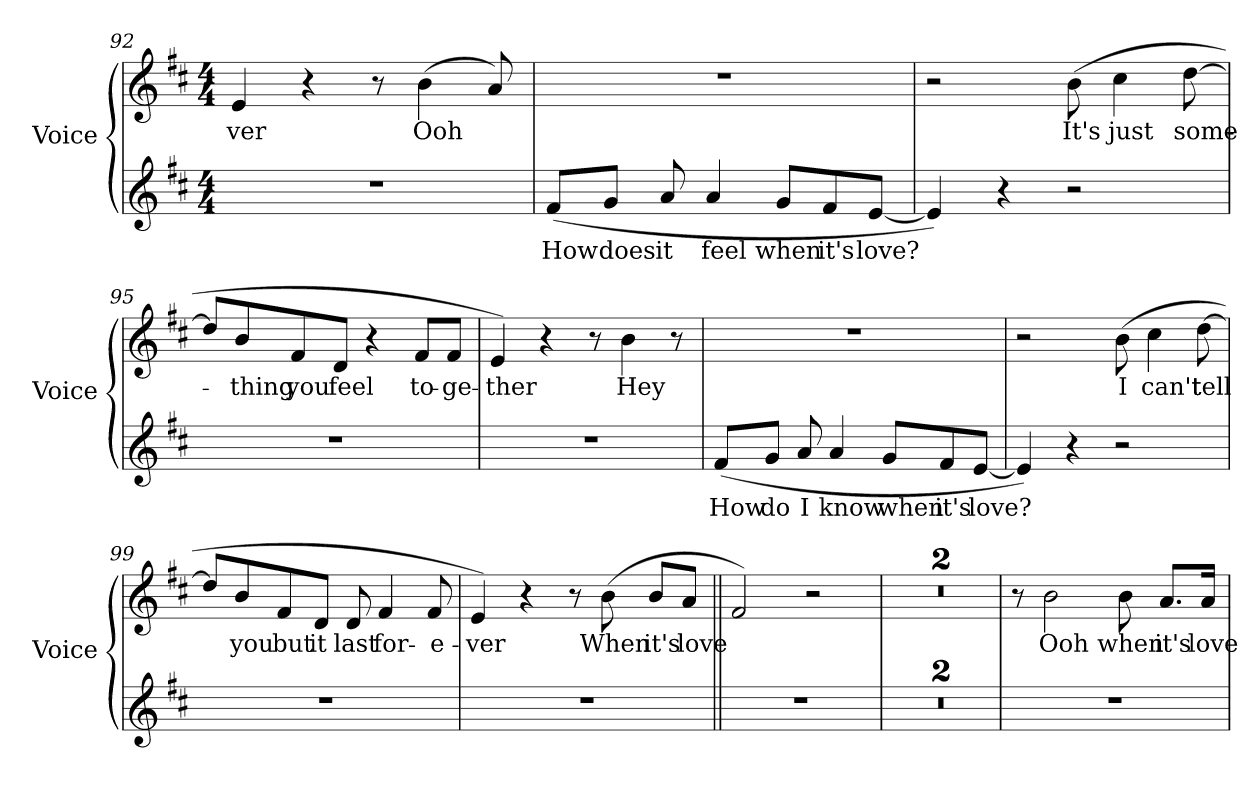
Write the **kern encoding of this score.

**kern	**text	**kern	**text
*part2	*part2	*part1	*part1
*staff2	*staff2	*staff1	*staff1
*I"Voice	*	*I"Voice	*
*I'Voice	*	*I'Voice	*
*clefG2	*	*clefG2	*
*k[f#c#]	*	*k[f#c#]	*
*D:	*	*D:	*
*M4/4	*	*M4/4	*
=92	=92	=92	=92
!	!	!	!LO:LY:b:color=#000000
1r	.	4ei/	-ver
.	.	4r	.
.	.	8r	.
!	!	!	!LO:LY:b:color=#000000
.	.	(4bi\	Ooh
.	.	8ai/)	.
=93	=93	=93	=93
!	!LO:LY:b:color=#000000	!	!
(8f#i/L	How	1r	.
!	!LO:LY:b:color=#000000	!	!
8gi/J	does	.	.
!	!LO:LY:b:color=#000000	!	!
8ai/	it	.	.
!	!LO:LY:b:color=#000000	!	!
4ai/	feel	.	.
!	!LO:LY:b:color=#000000	!	!
8gi/L	when	.	.
!	!LO:LY:b:color=#000000	!	!
8f#i/	it's	.	.
!	!LO:LY:b:color=#000000	!	!
[8ei/J	love?	.	.
=94	=94	=94	=94
4ei/])	.	2r	.
4r	.	.	.
!	!	!	!LO:LY:b:color=#000000
2r	.	(8bi\	It's
!	!	!	!LO:LY:b:color=#000000
.	.	4cc#i\	just
!	!	!	!LO:LY:b:color=#000000
.	.	[8ddi\	some-
!!LO:PB:g=z
=95	=95	=95	=95
1r	.	8ddi/L]	.
!	!	!	!LO:LY:b:color=#000000
.	.	8bi/	-thing
!	!	!	!LO:LY:b:color=#000000
.	.	8f#i/	you
!	!	!	!LO:LY:b:color=#000000
.	.	8di/J	feel
.	.	4r	.
!	!	!	!LO:LY:b:color=#000000
.	.	8f#i/L	to-
!	!	!	!LO:LY:b:color=#000000
.	.	8f#i/J	-ge-
=96	=96	=96	=96
!	!	!	!LO:LY:b:color=#000000
1r	.	4ei/)	-ther
.	.	4r	.
.	.	8r	.
!	!	!	!LO:LY:b:color=#000000
.	.	4bi\	Hey
.	.	8r	.
=97	=97	=97	=97
!	!LO:LY:b:color=#000000	!	!
(8f#i/L	How	1r	.
!	!LO:LY:b:color=#000000	!	!
8gi/J	do	.	.
!	!LO:LY:b:color=#000000	!	!
8ai/	I	.	.
!	!LO:LY:b:color=#000000	!	!
4ai/	know	.	.
!	!LO:LY:b:color=#000000	!	!
8gi/L	when	.	.
!	!LO:LY:b:color=#000000	!	!
8f#i/	it's	.	.
!	!LO:LY:b:color=#000000	!	!
[8ei/J	love?	.	.
=98	=98	=98	=98
4ei/])	.	2r	.
4r	.	.	.
!	!	!	!LO:LY:b:color=#000000
2r	.	(8bi\	I
!	!	!	!LO:LY:b:color=#000000
.	.	4cc#i\	can't
!	!	!	!LO:LY:b:color=#000000
.	.	[8ddi\	tell
!!LO:LB:g=z
=99	=99	=99	=99
1r	.	8ddi/L]	.
!	!	!	!LO:LY:b:color=#000000
.	.	8bi/	you
!	!	!	!LO:LY:b:color=#000000
.	.	8f#i/	but
!	!	!	!LO:LY:b:color=#000000
.	.	8di/J	it
!	!	!	!LO:LY:b:color=#000000
.	.	8di/	last
!	!	!	!LO:LY:b:color=#000000
.	.	4f#i/	for-
!	!	!	!LO:LY:b:color=#000000
.	.	8f#i/	-e-
=100	=100	=100	=100
!	!	!	!LO:LY:b:color=#000000
1r	.	4ei/)	-ver
.	.	4r	.
.	.	8r	.
!	!	!	!LO:LY:b:color=#000000
.	.	(8bi\	When
!	!	!	!LO:LY:b:color=#000000
.	.	8bi/L	it's
!	!	!	!LO:LY:b:color=#000000
.	.	8ai/J	love
=101||	=101||	=101||	=101||
1r	.	2f#i/)	.
.	.	2r	.
=102	=102	=102	=102
1r	.	1r	.
=103	=103	=103	=103
1r	.	1r	.
!!LO:LB:g=z
=104	=104	=104	=104
1r	.	8r	.
!	!	!	!LO:LY:b:color=#000000
.	.	2bi\	Ooh
!	!	!	!LO:LY:b:color=#000000
.	.	8bi\	when
!	!	!	!LO:LY:b:color=#000000
.	.	8.ai/L	it's
!	!	!	!LO:LY:b:color=#000000
.	.	16ai/Jk	love
=	=	=	=
*-	*-	*-	*-
